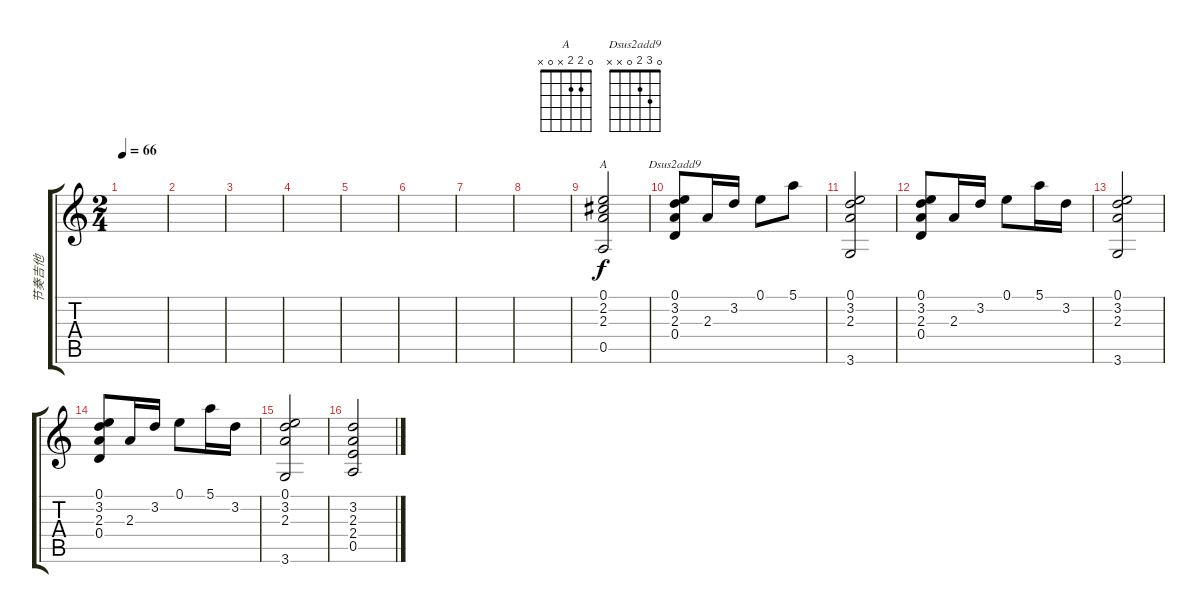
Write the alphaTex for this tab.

\track ("节奏吉他" "节奏吉他") {instrument acousticguitarsteel}
\staff {score tabs}
\tuning (E4 B3 G3 D3 A2 E2) {hide}
\chord ("A" 0 2 2 x 0 x)
\chord ("Dsus2add9" 0 3 2 0 x x)
\ts (2 4)
\tempo 66
\clef g2
\ks c
|
|
|
|
|
|
|
|
(0.1 2.2 2.3 0.5).2{ch "A"} |
(0.1 3.2 2.3 0.4).8{ch "Dsus2add9"} 2.3.16 3.2.16 0.1.8 5.1.8 |
(0.1 3.2 2.3 3.6).2 |
(0.1 3.2 2.3 0.4).8 2.3.16 3.2.16 0.1.8 5.1.16 3.2.16 |
(0.1 3.2 2.3 3.6).2 |
(0.1 3.2 2.3 0.4).8 2.3.16 3.2.16 0.1.8 5.1.16 3.2.16 |
(0.1 3.2 2.3 3.6).2 |
(3.2 2.3 2.4 0.5).2
